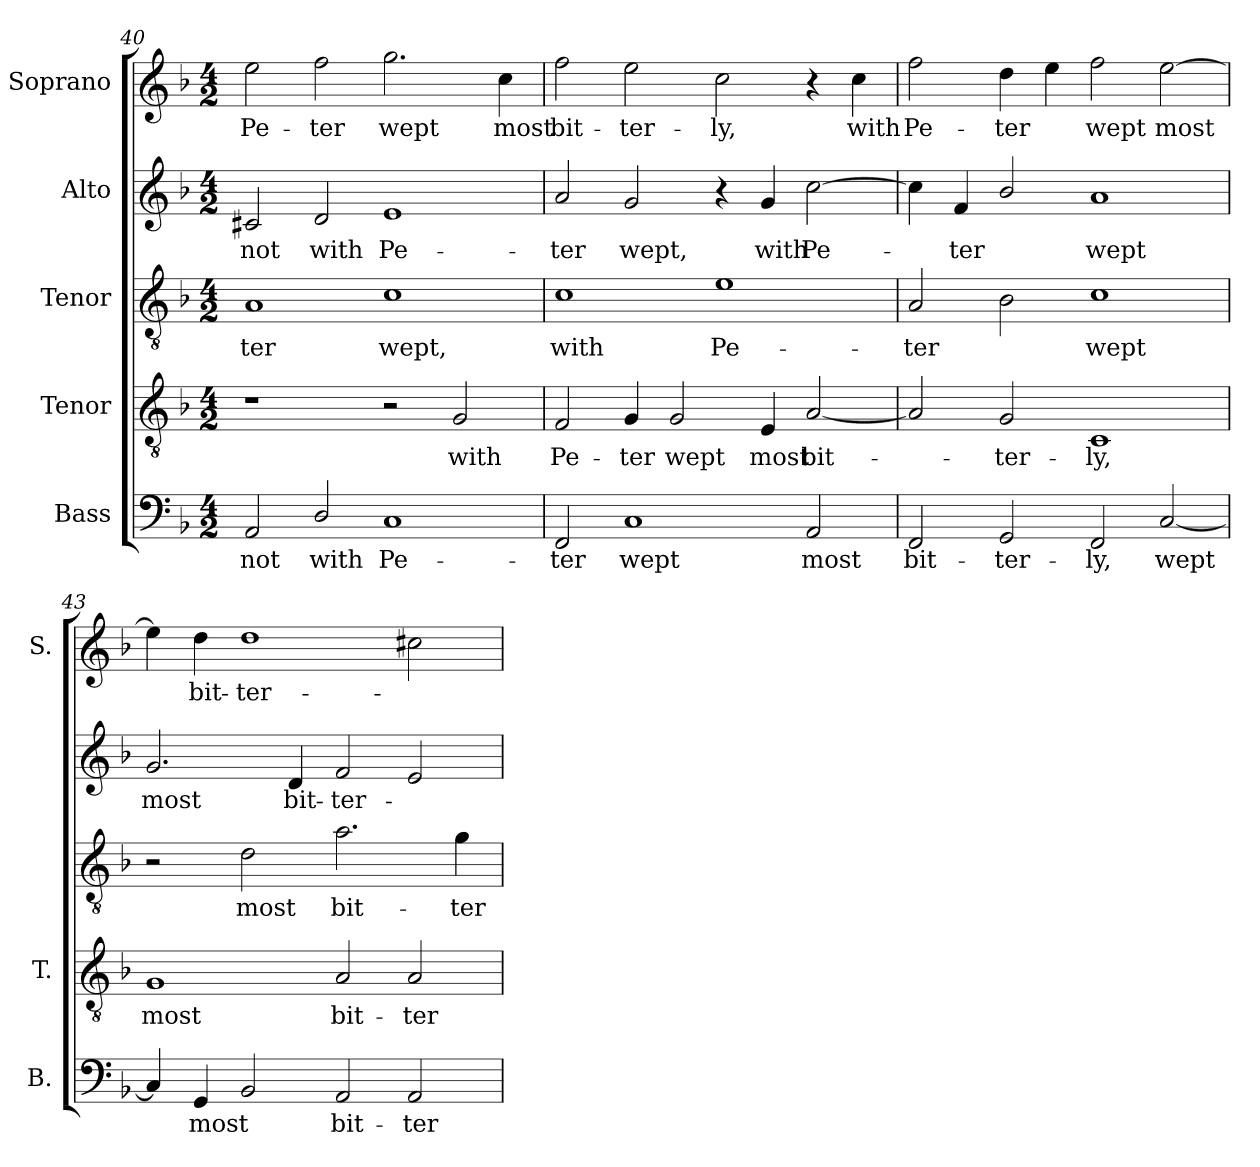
**kern	**text	**kern	**text	**kern	**text	**kern	**text	**kern	**text
*part5	*part5	*part4	*part4	*part3	*part3	*part2	*part2	*part1	*part1
*staff5	*staff5	*staff4	*staff4	*staff3	*staff3	*staff2	*staff2	*staff1	*staff1
*I"Bass	*	*I"Tenor	*	*I"Tenor	*	*I"Alto	*	*I"Soprano	*
*I'B.	*	*I'T.	*	*	*	*	*	*I'S.	*
*clefF4	*	*clefGv2	*	*clefGv2	*	*clefG2	*	*clefG2	*
*	*	*ITrd7c12	*	*ITrd7c12	*	*	*	*	*
*k[b-]	*	*k[b-]	*	*k[b-]	*	*k[b-]	*	*k[b-]	*
*F:	*	*F:	*	*F:	*	*F:	*	*F:	*
*M4/2	*	*M4/2	*	*M4/2	*	*M4/2	*	*M4/2	*
=40	=40	=40	=40	=40	=40	=40	=40	=40	=40
!	!LO:LY:b:color=#000000	!	!	!	!	!	!	!	!
!	!	!	!	!	!LO:LY:b:color=#000000	!	!	!	!
!	!	!	!	!	!	!	!LO:LY:b:color=#000000	!	!
!	!	!	!	!	!	!	!	!	!LO:LY:b:color=#000000
2AAi/	not	1r	.	1AAi	-ter	2c#Xi/	not	2eei\	Pe-
!	!LO:LY:b:color=#000000	!	!	!	!	!	!	!	!
!	!	!	!	!	!	!	!LO:LY:b:color=#000000	!	!
!	!	!	!	!	!	!	!	!	!LO:LY:b:color=#000000
2Di/	with	.	.	.	.	2di/	with	2ffi\	-ter
!	!LO:LY:b:color=#000000	!	!	!	!	!	!	!	!
!	!	!	!	!	!LO:LY:b:color=#000000	!	!	!	!
!	!	!	!	!	!	!	!LO:LY:b:color=#000000	!	!
!	!	!	!	!	!	!	!	!	!LO:LY:b:color=#000000
1Ci	Pe-	2r	.	1Ci	wept,	1ei	Pe-	2.ggi\	wept
!	!	!	!LO:LY:b:color=#000000	!	!	!	!	!	!
.	.	2GGi/	with	.	.	.	.	.	.
!	!	!	!	!	!	!	!	!	!LO:LY:b:color=#000000
.	.	.	.	.	.	.	.	4cci\	most
!!LO:PB:g=z
=41	=41	=41	=41	=41	=41	=41	=41	=41	=41
!	!LO:LY:b:color=#000000	!	!	!	!	!	!	!	!
!	!	!	!LO:LY:b:color=#000000	!	!	!	!	!	!
!	!	!	!	!	!LO:LY:b:color=#000000	!	!	!	!
!	!	!	!	!	!	!	!LO:LY:b:color=#000000	!	!
!	!	!	!	!	!	!	!	!	!LO:LY:b:color=#000000
2FFi/	-ter	2FFi/	Pe-	1Ci	with	2ai/	-ter	2ffi\	bit-
!	!LO:LY:b:color=#000000	!	!	!	!	!	!	!	!
!	!	!	!LO:LY:b:color=#000000	!	!	!	!	!	!
!	!	!	!	!	!	!	!LO:LY:b:color=#000000	!	!
!	!	!	!	!	!	!	!	!	!LO:LY:b:color=#000000
1Ci	wept	4GGi/	-ter	.	.	2gi/	wept,	2eei\	-ter-
!	!	!	!LO:LY:b:color=#000000	!	!	!	!	!	!
.	.	2GGi/	wept	.	.	.	.	.	.
!	!	!	!	!	!LO:LY:b:color=#000000	!	!	!	!
!	!	!	!	!	!	!	!	!	!LO:LY:b:color=#000000
.	.	.	.	1Ei	Pe-	4r	.	2cci\	-ly,
!	!	!	!LO:LY:b:color=#000000	!	!	!	!	!	!
!	!	!	!	!	!	!	!LO:LY:b:color=#000000	!	!
.	.	4EEi/	most	.	.	4gi/	with	.	.
!	!LO:LY:b:color=#000000	!	!	!	!	!	!	!	!
!	!	!	!LO:LY:b:color=#000000	!	!	!	!	!	!
!	!	!	!	!	!	!	!LO:LY:b:color=#000000	!	!
2AAi/	most	[2AAi/	bit-	.	.	[2cci\	Pe-	4r	.
!	!	!	!	!	!	!	!	!	!LO:LY:b:color=#000000
.	.	.	.	.	.	.	.	4cci\	with
=42	=42	=42	=42	=42	=42	=42	=42	=42	=42
!	!LO:LY:b:color=#000000	!	!	!	!	!	!	!	!
!	!	!	!	!	!LO:LY:b:color=#000000	!	!	!	!
!	!	!	!	!	!	!	!	!	!LO:LY:b:color=#000000
2FFi/	bit-	2AAi/]	.	2AAi/	-ter	4cci\]	.	2ffi\	Pe-
!	!	!	!	!	!	!	!LO:LY:b:color=#000000	!	!
.	.	.	.	.	.	4fi/	-ter	.	.
!	!LO:LY:b:color=#000000	!	!	!	!	!	!	!	!
!	!	!	!LO:LY:b:color=#000000	!	!	!	!	!	!
!	!	!	!	!	!	!	!	!	!LO:LY:b:color=#000000
2GGi/	-ter-	2GGi/	-ter-	2BB-i\	.	2b-i/	.	4ddi\	-ter
.	.	.	.	.	.	.	.	4eei\	.
!	!LO:LY:b:color=#000000	!	!	!	!	!	!	!	!
!	!	!	!LO:LY:b:color=#000000	!	!	!	!	!	!
!	!	!	!	!	!LO:LY:b:color=#000000	!	!	!	!
!	!	!	!	!	!	!	!LO:LY:b:color=#000000	!	!
!	!	!	!	!	!	!	!	!	!LO:LY:b:color=#000000
2FFi/	-ly,	1CCi	-ly,	1Ci	wept	1ai	wept	2ffi\	wept
!	!LO:LY:b:color=#000000	!	!	!	!	!	!	!	!
!	!	!	!	!	!	!	!	!	!LO:LY:b:color=#000000
[2Ci/	wept	.	.	.	.	.	.	[2eei\	most
=43	=43	=43	=43	=43	=43	=43	=43	=43	=43
!	!	!	!LO:LY:b:color=#000000	!	!	!	!	!	!
!	!	!	!	!	!	!	!LO:LY:b:color=#000000	!	!
4Ci/]	.	1GGi	most	2r	.	2.gi/	most	4eei\]	.
!	!LO:LY:b:color=#000000	!	!	!	!	!	!	!	!
!	!	!	!	!	!	!	!	!	!LO:LY:b:color=#000000
4GGi/	most	.	.	.	.	.	.	4ddi\	bit-
!	!	!	!	!	!LO:LY:b:color=#000000	!	!	!	!
!	!	!	!	!	!	!	!	!	!LO:LY:b:color=#000000
2BB-i/	.	.	.	2Di\	most	.	.	1ddi	-ter-
!	!	!	!	!	!	!	!LO:LY:b:color=#000000	!	!
.	.	.	.	.	.	4di/	bit-	.	.
!	!LO:LY:b:color=#000000	!	!	!	!	!	!	!	!
!	!	!	!LO:LY:b:color=#000000	!	!	!	!	!	!
!	!	!	!	!	!LO:LY:b:color=#000000	!	!	!	!
!	!	!	!	!	!	!	!LO:LY:b:color=#000000	!	!
2AAi/	bit-	2AAi/	bit-	2.Ai\	bit-	2fi/	-ter-	.	.
!	!LO:LY:b:color=#000000	!	!	!	!	!	!	!	!
!	!	!	!LO:LY:b:color=#000000	!	!	!	!	!	!
2AAi/	-ter-	2AAi/	-ter-	.	.	2ei/	.	2cc#Xi\	.
!	!	!	!	!	!LO:LY:b:color=#000000	!	!	!	!
.	.	.	.	4Gi\	-ter-	.	.	.	.
=	=	=	=	=	=	=	=	=	=
*-	*-	*-	*-	*-	*-	*-	*-	*-	*-
